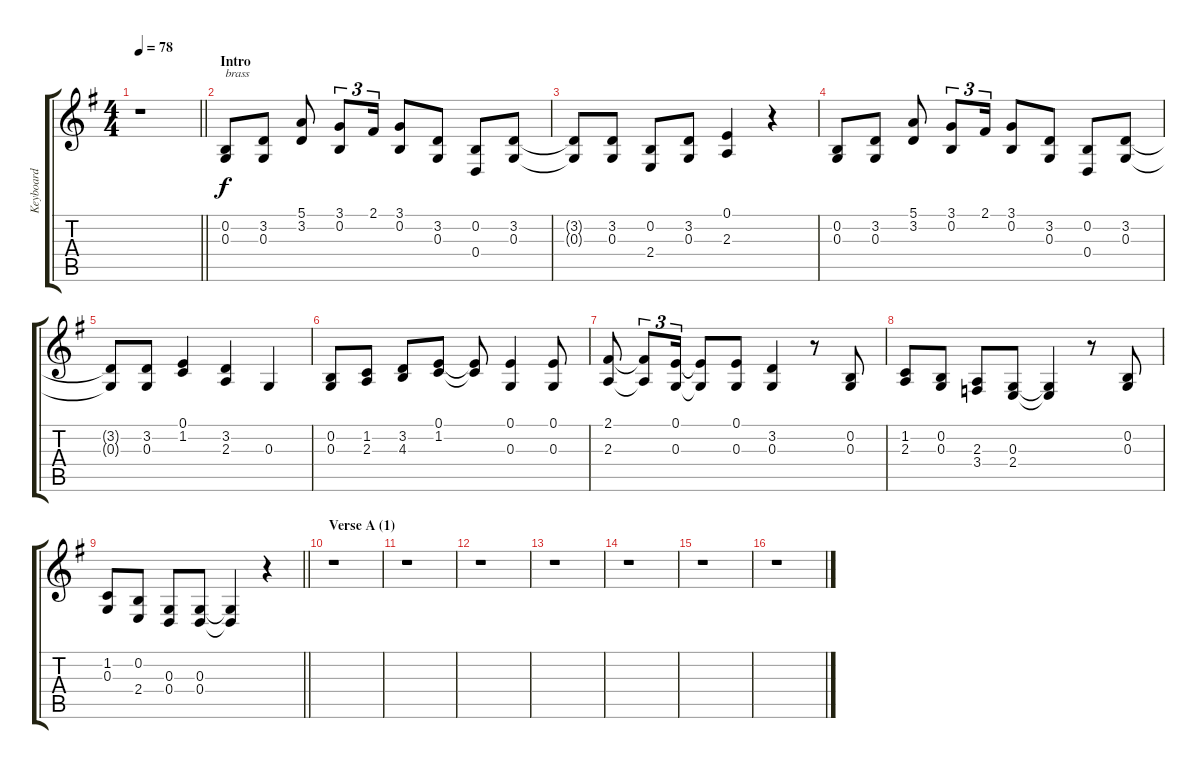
\track ("Keyboard" "Keyboard") {instrument brasssection}
\staff {score tabs}
\tuning (E4 B3 G3 D3 A2 E2) {hide}
\ts (4 4)
\tempo 78
\clef g2
\barLineRight lightlight
\ks g
r.1{dy f instrument brasssection} |
\section ("" "Intro")
(0.2 0.3).8{txt "brass"} (3.2 0.3).8 (5.1 3.2).8 (3.1 0.2).8{tu (3 2)} 2.1.16{tu (3 2)} (3.1 0.2).8 (3.2 0.3).8 (0.2 0.4).8 (3.2 0.3).8 |
(3.2{t} 0.3{t}).8 (3.2 0.3).8 (0.2 2.4).8 (3.2 0.3).8 (0.1 2.3).4 r.4 |
(0.2 0.3).8 (3.2 0.3).8 (5.1 3.2).8 (3.1 0.2).8{tu (3 2)} 2.1.16{tu (3 2)} (3.1 0.2).8 (3.2 0.3).8 (0.2 0.4).8 (3.2 0.3).8 |
(3.2{t} 0.3{t}).8 (3.2 0.3).8 (0.1 1.2).4 (3.2 2.3).4 0.3.4 |
(0.2 0.3).8 (1.2 2.3).8 (3.2 4.3).8 (0.1 1.2).8 (0.1{t} 1.2{t}).8 (0.1 0.3).4 (0.1 0.3).8 |
(2.1 2.3).8 (2.1{t} 2.3{t}).8{tu (3 2)} (0.1 0.3).16{tu (3 2)} (0.1{t} 0.3{t}).8 (0.1 0.3).8 (3.2 0.3).4 r.8 (0.2 0.3).8 |
(1.2 2.3).8 (0.2 0.3).8 (2.3 3.4).8 (0.3 2.4).8 (0.3{t} 2.4{t}).4 r.8 (0.2 0.3).8 |
\barLineRight lightlight
(1.2 0.3).8 (0.2 2.4).8 (0.3 0.4).8 (0.3 0.4).8 (0.3{t} 0.4{t}).4 r.4 |
\section ("" "Verse A (1)")
r.1 |
r.1 |
r.1 |
r.1 |
r.1 |
r.1 |
r.1
